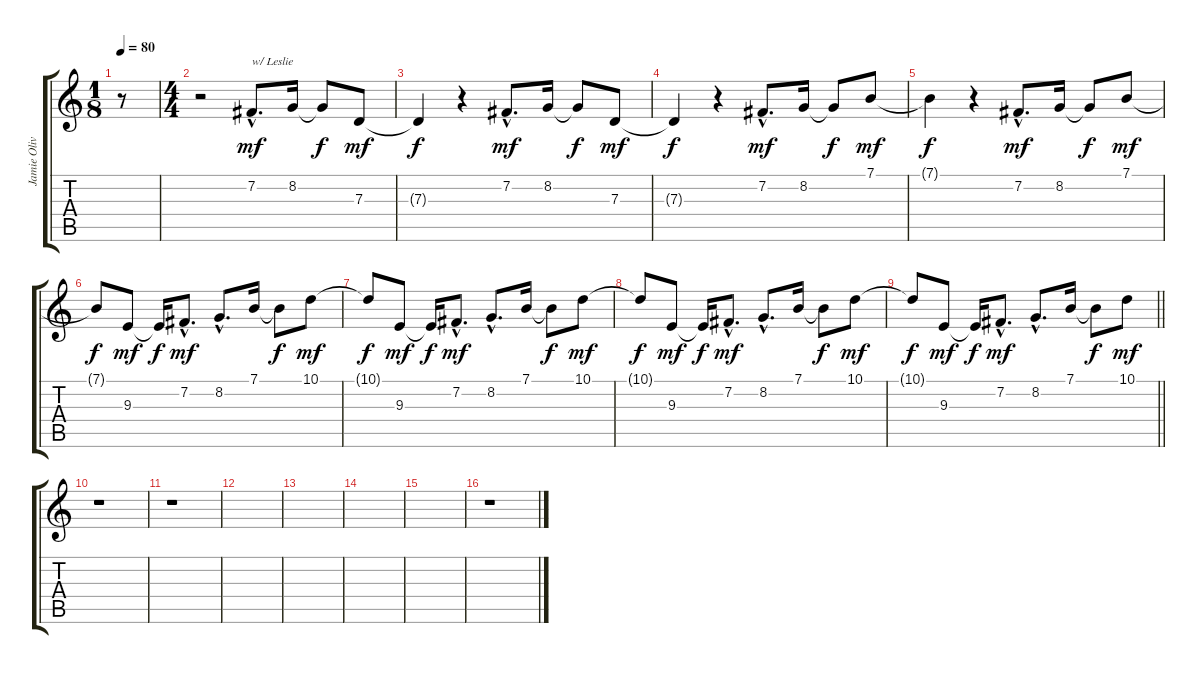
\track ("Jamie Oliver | Synth" "Jamie Oliv") {instrument pad3polysynth}
\staff {score tabs}
\tuning (E4 B3 G3 D3 A2 D2) {hide}
\ts (1 8)
\tempo 80
\clef g2
\ks c
r.8{dy mf instrument pad3polysynth} |
\ts (4 4)
r.2 7.2{hac}.8{d txt "w/ Leslie"} 8.2.16 8.2{t}.8{dy f} 7.3.8{dy mf} |
7.3{t}.4{dy f} r.4 7.2{hac}.8{d dy mf} 8.2.16 8.2{t}.8{dy f} 7.3.8{dy mf} |
7.3{t}.4{dy f} r.4 7.2{hac}.8{d dy mf} 8.2.16 8.2{t}.8{dy f} 7.1.8{dy mf} |
7.1{t}.4{dy f} r.4 7.2{hac}.8{d dy mf} 8.2.16 8.2{t}.8{dy f} 7.1.8{dy mf} |
7.1{t}.8{dy f} 9.3.8{dy mf} 9.3{t}.16{dy f} 7.2{hac}.8{d dy mf} 8.2{hac}.8{d} 7.1.16 7.1{t}.8{dy f} 10.1.8{dy mf} |
10.1{t}.8{dy f} 9.3.8{dy mf} 9.3{t}.16{dy f} 7.2{hac}.8{d dy mf} 8.2{hac}.8{d} 7.1.16 7.1{t}.8{dy f} 10.1.8{dy mf} |
10.1{t}.8{dy f} 9.3.8{dy mf} 9.3{t}.16{dy f} 7.2{hac}.8{d dy mf} 8.2{hac}.8{d} 7.1.16 7.1{t}.8{dy f} 10.1.8{dy mf} |
\barLineRight lightlight
10.1{t}.8{dy f} 9.3.8{dy mf} 9.3{t}.16{dy f} 7.2{hac}.8{d dy mf} 8.2{hac}.8{d} 7.1.16 7.1{t}.8{dy f} 10.1.8{dy mf} |
r.1 |
r.1 |
|
|
|
|
r.1
